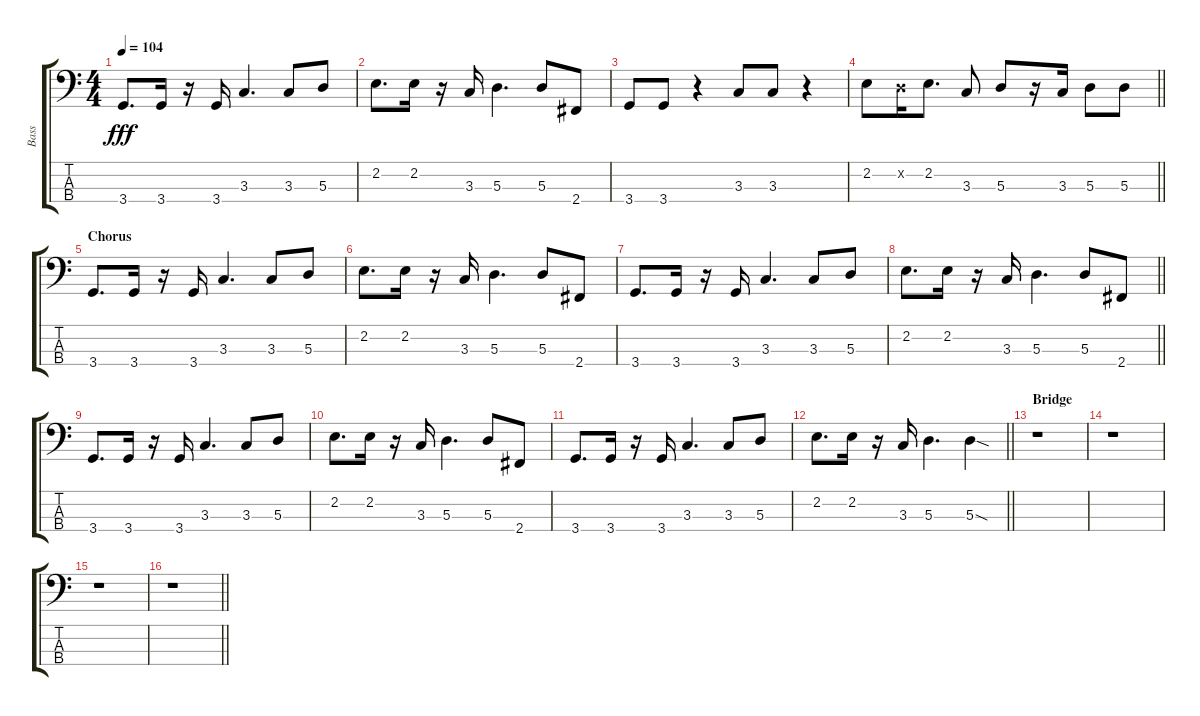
\track ("Bass" "Bass") {instrument electricbassfinger}
\staff {score tabs}
\tuning (G2 D2 A1 E1) {hide}
\ts (4 4)
\tempo 104
\clef f4
\ks c
3.4.8{d dy fff} 3.4.16 r.16 3.4.16 3.3.4{d} 3.3.8 5.3.8 |
2.2.8{d} 2.2.16 r.16 3.3.16 5.3.4{d} 5.3.8 2.4.8 |
3.4.8 3.4.8 r.4 3.3.8 3.3.8 r.4 |
\barLineRight lightlight
2.2.8 0.2{x}.16 2.2.8{d} 3.3.8 5.3.8 r.16 3.3.16 5.3.8 5.3.8 |
\section ("" "Chorus")
3.4.8{d} 3.4.16 r.16 3.4.16 3.3.4{d} 3.3.8 5.3.8 |
2.2.8{d} 2.2.16 r.16 3.3.16 5.3.4{d} 5.3.8 2.4.8 |
3.4.8{d} 3.4.16 r.16 3.4.16 3.3.4{d} 3.3.8 5.3.8 |
\barLineRight lightlight
2.2.8{d} 2.2.16 r.16 3.3.16 5.3.4{d} 5.3.8 2.4.8 |
3.4.8{d} 3.4.16 r.16 3.4.16 3.3.4{d} 3.3.8 5.3.8 |
2.2.8{d} 2.2.16 r.16 3.3.16 5.3.4{d} 5.3.8 2.4.8 |
3.4.8{d} 3.4.16 r.16 3.4.16 3.3.4{d} 3.3.8 5.3.8 |
\barLineRight lightlight
2.2.8{d} 2.2.16 r.16 3.3.16 5.3.4{d} 5.3{sod}.4 |
\section ("" "Bridge")
r.1 |
r.1 |
r.1 |
\barLineRight lightlight
r.1
